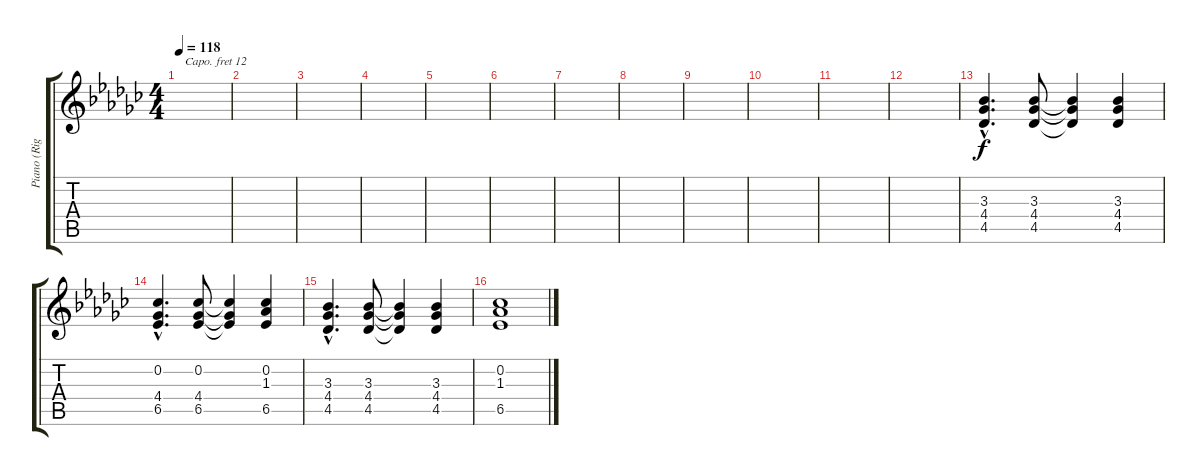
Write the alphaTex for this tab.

\track ("Piano (Right Hand)" "Piano (Rig") {instrument acousticgrandpiano}
\staff {score tabs}
\capo 12
\tuning (E4 B3 G3 D3 A2 E2) {hide}
\ts (4 4)
\tempo 118
\clef g2
\ks ebminor
|
|
|
|
|
|
|
|
|
|
|
|
(3.3{hac} 4.4{hac} 4.5{hac}).4{d} (3.3 4.4 4.5).8 (3.3{t} 4.4{t} 4.5{t}).4 (3.3 4.4 4.5).4 |
(0.2{hac} 4.4{hac} 6.5{hac}).4{d} (0.2 4.4 6.5).8 (0.2{t} 4.4{t} 6.5{t}).4 (0.2 1.3 6.5).4 |
(3.3{hac} 4.4{hac} 4.5{hac}).4{d} (3.3 4.4 4.5).8 (3.3{t} 4.4{t} 4.5{t}).4 (3.3 4.4 4.5).4 |
(0.2 1.3 6.5).1
